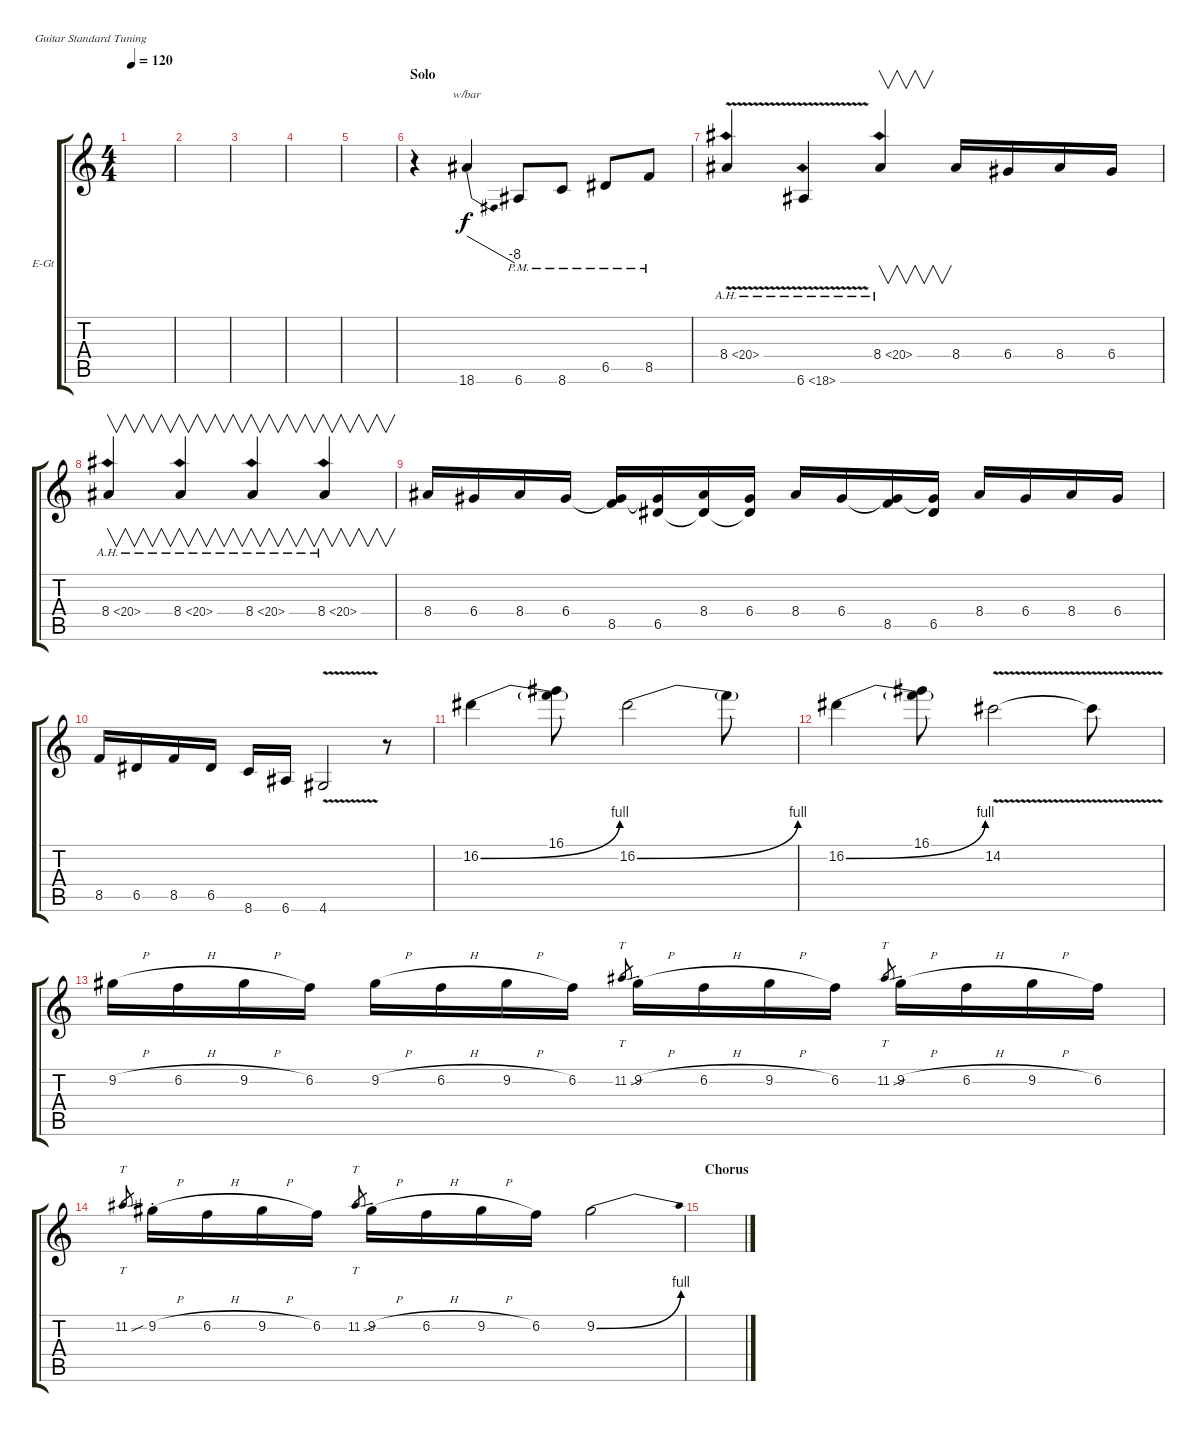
\defaultSystemsLayout 4
\bracketExtendMode groupsimilarinstruments
\firstSystemTrackNameOrientation horizontal
\otherSystemsTrackNameOrientation horizontal
\track ("Solo Guitar" "E-Gt") {instrument distortionguitar}
\staff {score tabs}
\tuning (E4 B3 G3 D3 A2 E2)
\ts (4 4)
\tempo 120
\clef g2
\ks c
|
|
|
|
|
\section ("" "Solo")
r.4 18.6.4{tbe (dive default 0 0 59.4 -32)} 6.6{pm}.8 8.6{pm}.8 6.5{pm}.8 8.5{pm}.8 |
8.4{ah 12 v}.4 6.6{ah 12 v}.4 8.4{ah 12}.4{v} 8.4.16 6.4.16 8.4.16 6.4.16 |
8.4{ah 12}.4{v} 8.4{ah 12}.4{v} 8.4{ah 12}.4{v} 8.4{ah 12}.4{v} |
8.4.16 6.4.16 8.4.16 6.4.16 (8.5 6.4{t}).16 (6.5 6.4{t}).16 (8.4 6.5{t}).16 (6.4 6.5{t}).16 8.4.16 6.4.16 (8.5 6.4{t}).16 (6.5 6.4{t}).16 8.4.16 6.4.16 8.4.16 6.4.16 |
8.5.16 6.5.16 8.5.16 6.5.16 8.6.16 6.6.16 4.6{v}.2 r.8 |
16.2{be (bend 0 0 15 4)}.4 (16.1 16.2{t}).8 16.2{be (bend 0 0 15 4)}.2 16.2{t}.8 |
16.2{be (bend 0 0 15 4)}.4 (16.1 16.2{t}).8 14.2{v}.2 14.2{t}.8 |
9.2{h}.16 6.2{h}.16 9.2{h}.16 6.2.16 9.2{h}.16 6.2{h}.16 9.2{h}.16 6.2.16 11.2{sou}.8{tt gr} 9.2{h st}.16 6.2{h}.16 9.2{h}.16 6.2.16 11.2{sou}.8{tt gr} 9.2{h st}.16 6.2{h}.16 9.2{h}.16 6.2.16 |
11.2{sou}.8{tt gr} 9.2{h st}.16 6.2{h}.16 9.2{h}.16 6.2.16 11.2{sou}.8{tt gr} 9.2{h st}.16 6.2{h}.16 9.2{h}.16 6.2.16 9.2{be (bend 0 0 15 4)}.2 |
\section ("" "Chorus")
